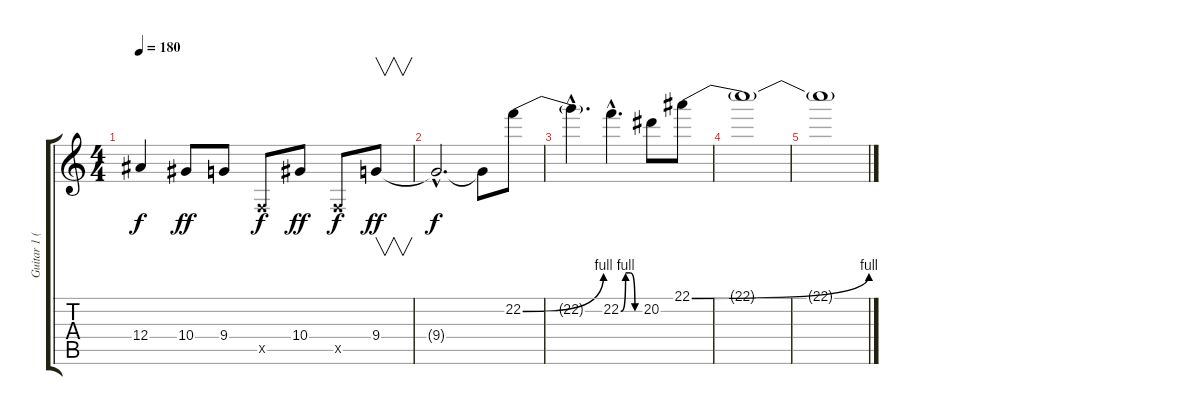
\track ("Guitar 1 (Solo)" "Guitar 1 (") {instrument distortionguitar}
\staff {score tabs}
\tuning (C4 G3 Eb3 Bb2 F2 C2) {hide}
\ts (4 4)
\tempo 180
\clef g2
\ks c
12.4{t}.4{dy f} 10.4.8{dy ff} 9.4.8 0.5{x}.8{dy f} 10.4.8{dy ff} 0.5{x}.8{dy f} 9.4.8{v dy ff} |
9.4{hac t}.2{d dy f} 9.4{t}.8 22.2{be (bend 0 0 60 4)}.8{balance 12} |
22.2{hac t}.4{d} 22.2{be (custom 0 0 15 4 30 4 45 0 60 0) hac}.4{d} 20.2.8 22.1{be (bend 0 0 60 4)}.8 |
22.1{t}.1 |
22.1{t}.1
